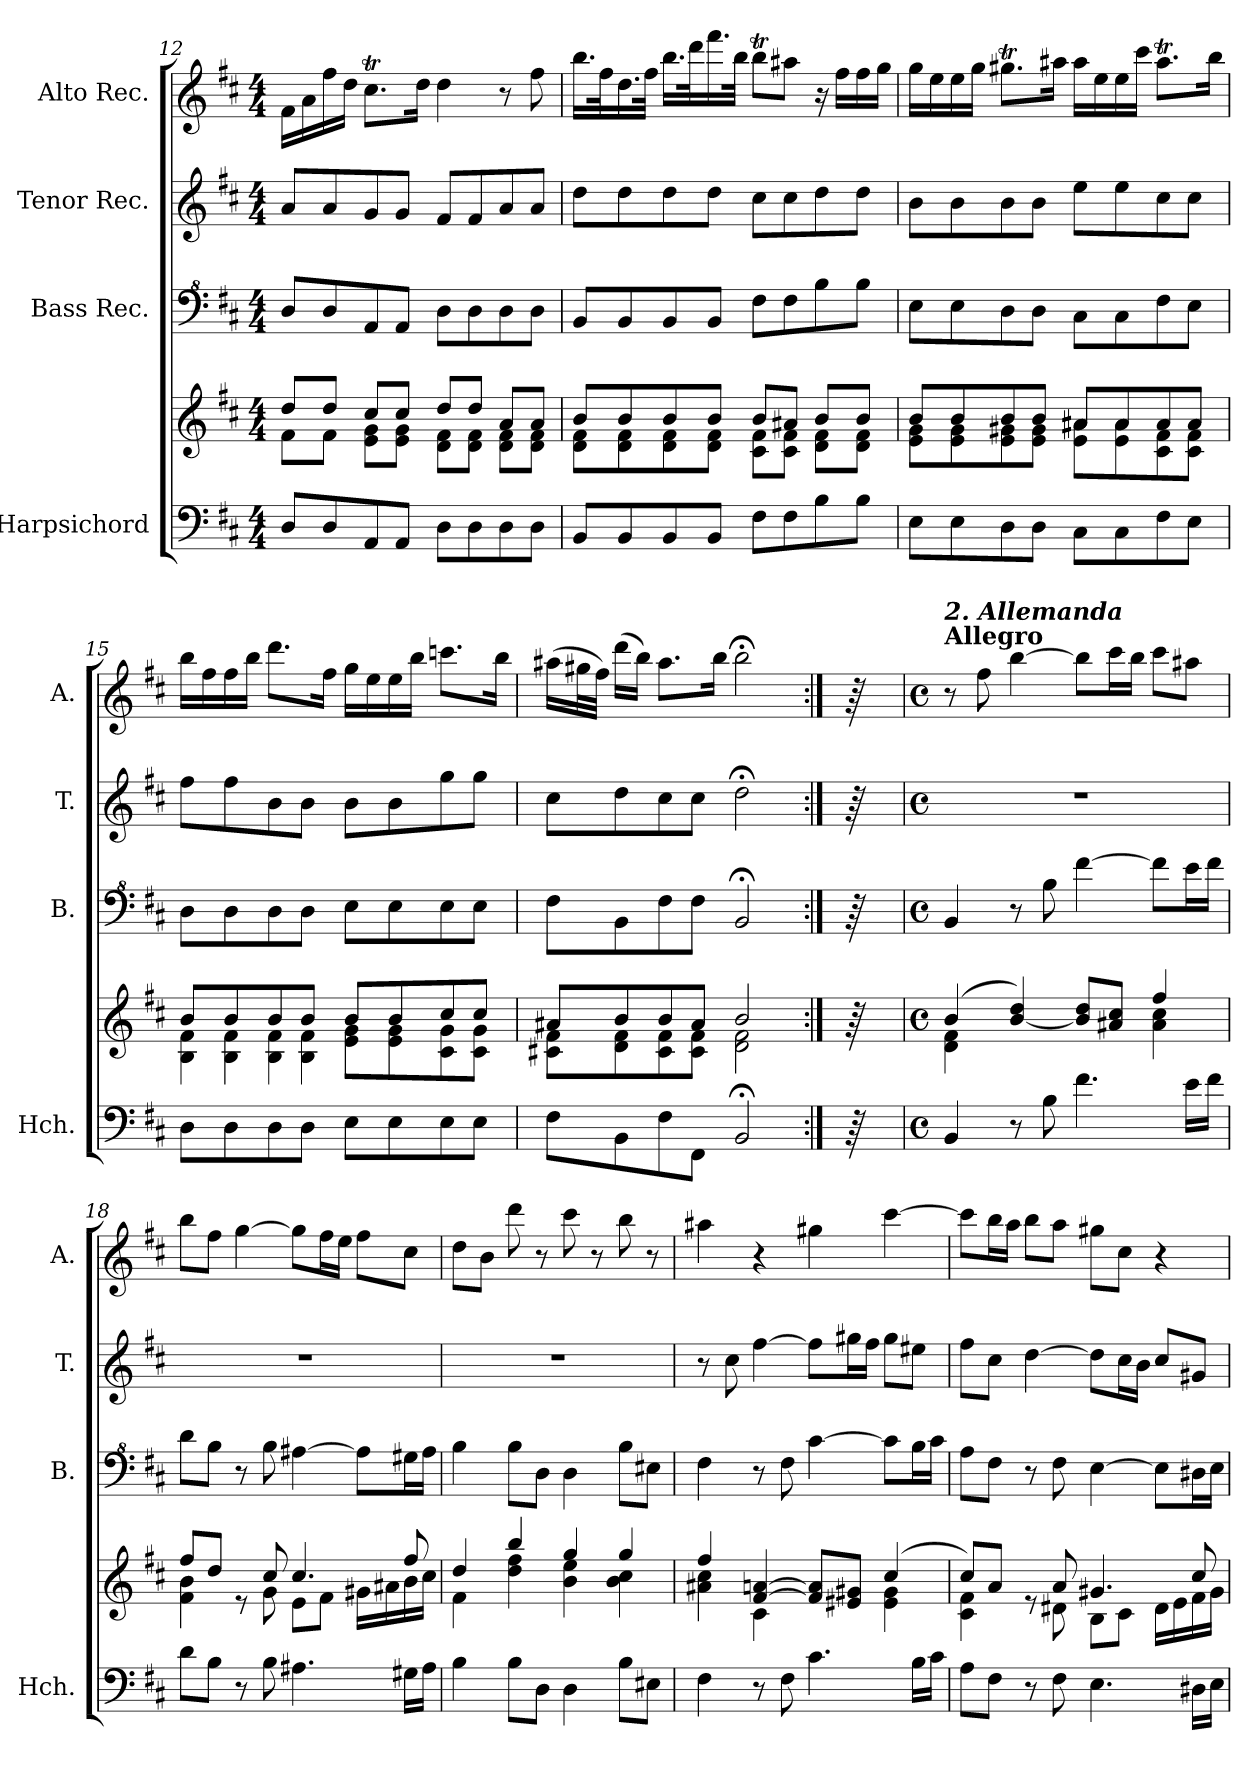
**kern	**kern	**kern	**kern	**kern
*part4	*part4	*part3	*part2	*part1
*staff5	*staff4	*staff3	*staff2	*staff1
*I"Harpsichord	*	*I"Bass Rec.	*I"Tenor Rec.	*I"Alto Rec.
*I'Hch.	*	*I'B.	*I'T.	*I'A.
*clefF4	*clefG2	*clefF^4	*clefG2	*clefG2
*k[f#c#]	*k[f#c#]	*k[f#c#]	*k[f#c#]	*k[f#c#]
*M4/4	*M4/4	*M4/4	*M4/4	*M4/4
=12	=12	=12	=12	=12
*	*^	*	*	*
8D/L	8dd/L	8f#\L	8d/L	8a/L	16f#\LL
.	.	.	.	.	16a\
8D/	8dd/J	8f#\J	8d/	8a/	16ff#\
.	.	.	.	.	16dd\JJ
8AA/	8cc#/L	8e\ 8g\L	8A/	8g/	8.cc#t\L
8AA/J	8cc#/J	8e\ 8g\J	8A/J	8g/J	.
.	.	.	.	.	16dd\Jk
8D\L	8dd/L	8d\ 8f#\L	8d\L	8f#/L	4dd\
8D\	8dd/J	8d\ 8f#\J	8d\	8f#/	.
8D\	8a/L	8d\ 8f#\L	8d\	8a/	8r
8D\J	8a/J	8d\ 8f#\J	8d\J	8a/J	8ff#\
=13	=13	=13	=13	=13	=13
8BB/L	8b/L	8d\ 8f#\L	8B/L	8dd\L	16.bb\LL
.	.	.	.	.	32ff#\K
8BB/	8b/	8d\ 8f#\	8B/	8dd\	16.dd\
.	.	.	.	.	32ff#\JJk
8BB/	8b/	8d\ 8f#\	8B/	8dd\	16.bb\LL
.	.	.	.	.	32ddd\K
8BB/J	8b/J	8d\ 8f#\J	8B/J	8dd\J	16.fff#\
.	.	.	.	.	32bb\JJk
8F#\L	8b/L	8c#\ 8f#\L	8f#\L	8cc#\L	8bbT\L
8F#\	8a#X/J	8c#\ 8f#\J	8f#\	8cc#\	8aa#X\J
8B\	8b/L	8d\ 8f#\L	8b\	8dd\	16r
.	.	.	.	.	16ff#\LL
8B\J	8b/J	8d\ 8f#\J	8b\J	8dd\J	16ff#\
.	.	.	.	.	16gg\JJ
!!LO:LB:g=z
=14	=14	=14	=14	=14	=14
8E\L	8b/L	8e\ 8g\L	8e\L	8b\L	16gg\LL
.	.	.	.	.	16ee\
8E\	8b/	8e\ 8g\	8e\	8b\	16ee\
.	.	.	.	.	16gg\JJ
8D\	8b/	8e\ 8g#X\	8d\	8b\	8.gg#Xt\L
8D\J	8b/J	8e\ 8g#\J	8d\J	8b\J	.
.	.	.	.	.	16aa#X\Jk
8C#\L	8a#X/L	8e\ 8a#\L	8c#\L	8ee\L	16aa#\LL
.	.	.	.	.	16ee\
8C#\	8a#/	8e\ 8a#\	8c#\	8ee\	16ee\
.	.	.	.	.	16ccc#\JJ
8F#\	8a#/	8c#\ 8f#\	8f#\	8cc#\	8.aa#t\L
8E\J	8a#/J	8c#\ 8f#\J	8e\J	8cc#\J	.
.	.	.	.	.	16bb\Jk
=15	=15	=15	=15	=15	=15
*	*	*^	*	*	*
8D\L	8b/L	4B\ 4f#\	8ryy	8d\L	8ff#\L	16bb\LL
.	.	.	.	.	.	16ff#\
8D\	8b/	.	4B\ 4f#\	8d\	8ff#\	16ff#\
.	.	.	.	.	.	16bb\JJ
8D\	8b/	4B\ 4f#\	.	8d\	8b\	8.ddd\L
8D\J	8b/J	.	4B\ 4f#\	8d\J	8b\J	.
.	.	.	.	.	.	16ff#\Jk
8E\L	8b/L	8e\ 8g\L	.	8e\L	8b\L	16gg\LL
.	.	.	.	.	.	16ee\
8E\	8b/	8e\ 8g\	4.ryy	8e\	8b\	16ee\
.	.	.	.	.	.	16bb\JJ
8E\	8cc#/	8c#\ 8g\	.	8e\	8gg\	8.cccn\L
8E\J	8cc#/J	8c#\ 8g\J	.	8e\J	8gg\J	.
.	.	.	.	.	.	16bb\Jk
*	*	*v	*v	*	*	*
=16	=16	=16	=16	=16	=16
8F#\L	8a#X/L	8c#X\ 8f#\L	8f#\L	8cc#\L	(16aa#X\LL
.	.	.	.	.	32gg#X\L
.	.	.	.	.	32ff#\JJJ)
8BB\	8b/	8d\ 8f#\	8B\	8dd\	(16ddd\LL
.	.	.	.	.	16bb\JJ)
8F#\	8b/	8c#\ 8f#\	8f#\	8cc#\	8.aa#\L
8FF#\J	8a#/J	8c#\ 8f#\J	8f#\J	8cc#\J	.
.	.	.	.	.	16bb\Jk
2BB;</	2b/	2d\ 2f#\	2B;</	2dd;<\	2bb;<\
*	*v	*v	*	*	*
=16X1:|!	=16X1:|!	=16X1:|!	=16X1:|!	=16X1:|!
64r	64r	64r	64r	64r
!!LO:LB:g=z
=17	=17	=17	=17	=17
*M4/4	*M4/4	*M4/4	*M4/4	*M4/4
*met(c)	*met(c)	*met(c)	*met(c)	*met(c)
*	*	*	*	*MM120
*	*^	*	*	*
!	!	!	!	!	!LO:TX:a:B:t=Allegro
!	!	!	!	!	!LO:TX:a:Bi:t=2. Allemanda
4BB/	(>4b/	4d\ 4f#\	4B/	1r	8r
.	.	.	.	.	8ff#\
8r	[4b/ 4dd/)	2ryy	8r	.	[4bb\
8B\	.	.	8b\	.	.
4.f#\	8b/] 8dd/L	.	[4ff#\	.	8bb\L]
.	8a#X/ 8cc#/J	.	.	.	16ccc#\L
.	.	.	.	.	16bb\JJ
.	4ff#/	4a#\ 4cc#\	8ff#\L]	.	8ccc#\L
16e\LL	.	.	16ee\L	.	8aa#X\J
16f#\JJ	.	.	16ff#\JJ	.	.
=18	=18	=18	=18	=18	=18
8d\L	8ff#/L	4f#\ 4b\	8dd\L	1r	8bb\L
8B\J	8dd/J	.	8b\J	.	8ff#\J
8r	8re	8ryy	8r	.	[4gg\
8B\	8cc#/	8g\	8b\	.	.
4.A#X\	4.cc#/	8e\L	[4a#X\	.	8gg\L]
.	.	8f#\J	.	.	16ff#\L
.	.	.	.	.	16ee\JJ
.	.	16g#X\LL	8a#\L]	.	8ff#\L
.	.	16a#X\	.	.	.
16G#X\LL	8ff#/	16b\	16g#X\L	.	8cc#\J
16A#\JJ	.	16cc#\JJ	16a#\JJ	.	.
=19	=19	=19	=19	=19	=19
4B\	4dd/	4f#\	4b\	1r	8dd\L
.	.	.	.	.	8b\J
8B\L	4bb/	4dd\ 4ff#\	8b\L	.	8ddd\
8D\J	.	.	8d\J	.	8r
4D\	4gg/	4b\ 4ee\	4d\	.	8ccc#\
.	.	.	.	.	8r
8B\L	4gg/	4b\ 4cc#\	8b\L	.	8bb\
8E#X\J	.	.	8e#X\J	.	8r
=20	=20	=20	=20	=20	=20
4F#\	4ff#/	4a#X\ 4cc#\	4f#\	8r	4aa#X\
.	.	.	.	8cc#\	.
8r	[4f#/ [4an/	4c#\	8r	[4ff#\	4r
8F#\	.	.	8f#\	.	.
4.c#\	8f#/] 8a/]L	4ryy	[4cc#\	8ff#\L]	4gg#X\
.	8e#X/ 8g#X/J	.	.	16gg#X\L	.
.	.	.	.	16ff#\JJ	.
.	(>4cc#/	4e#\ 4g#\	8cc#\L]	8gg#\L	[4ccc#\
16B\LL	.	.	16b\L	8ee#X\J	.
16c#\JJ	.	.	16cc#\JJ	.	.
=21	=21	=21	=21	=21	=21
8A\L	8cc#/L)	4c#\ 4f#\	8a\L	8ff#\L	8ccc#\L]
8F#\J	8a/J	.	8f#\J	8cc#\J	16bb\L
.	.	.	.	.	16aa\JJ
8r	8re	8ryy	8r	[4dd\	8bb\L
8F#\	8a/	8d#X\	8f#\	.	8aa\J
4.E\	4.g#X/	8B\L	[4e\	8dd\L]	8gg#X\L
.	.	8c#\J	.	16cc#\L	8cc#\J
.	.	.	.	16b\JJ	.
.	.	16d#\LL	8e\L]	8cc#/L	4r
.	.	16e\	.	.	.
16D#X\LL	8cc#/	16f#\	16d#X\L	8g#X/J	.
16E\JJ	.	16g#\JJ	16e\JJ	.	.
*	*v	*v	*	*	*
=	=	=	=	=
*-	*-	*-	*-	*-
